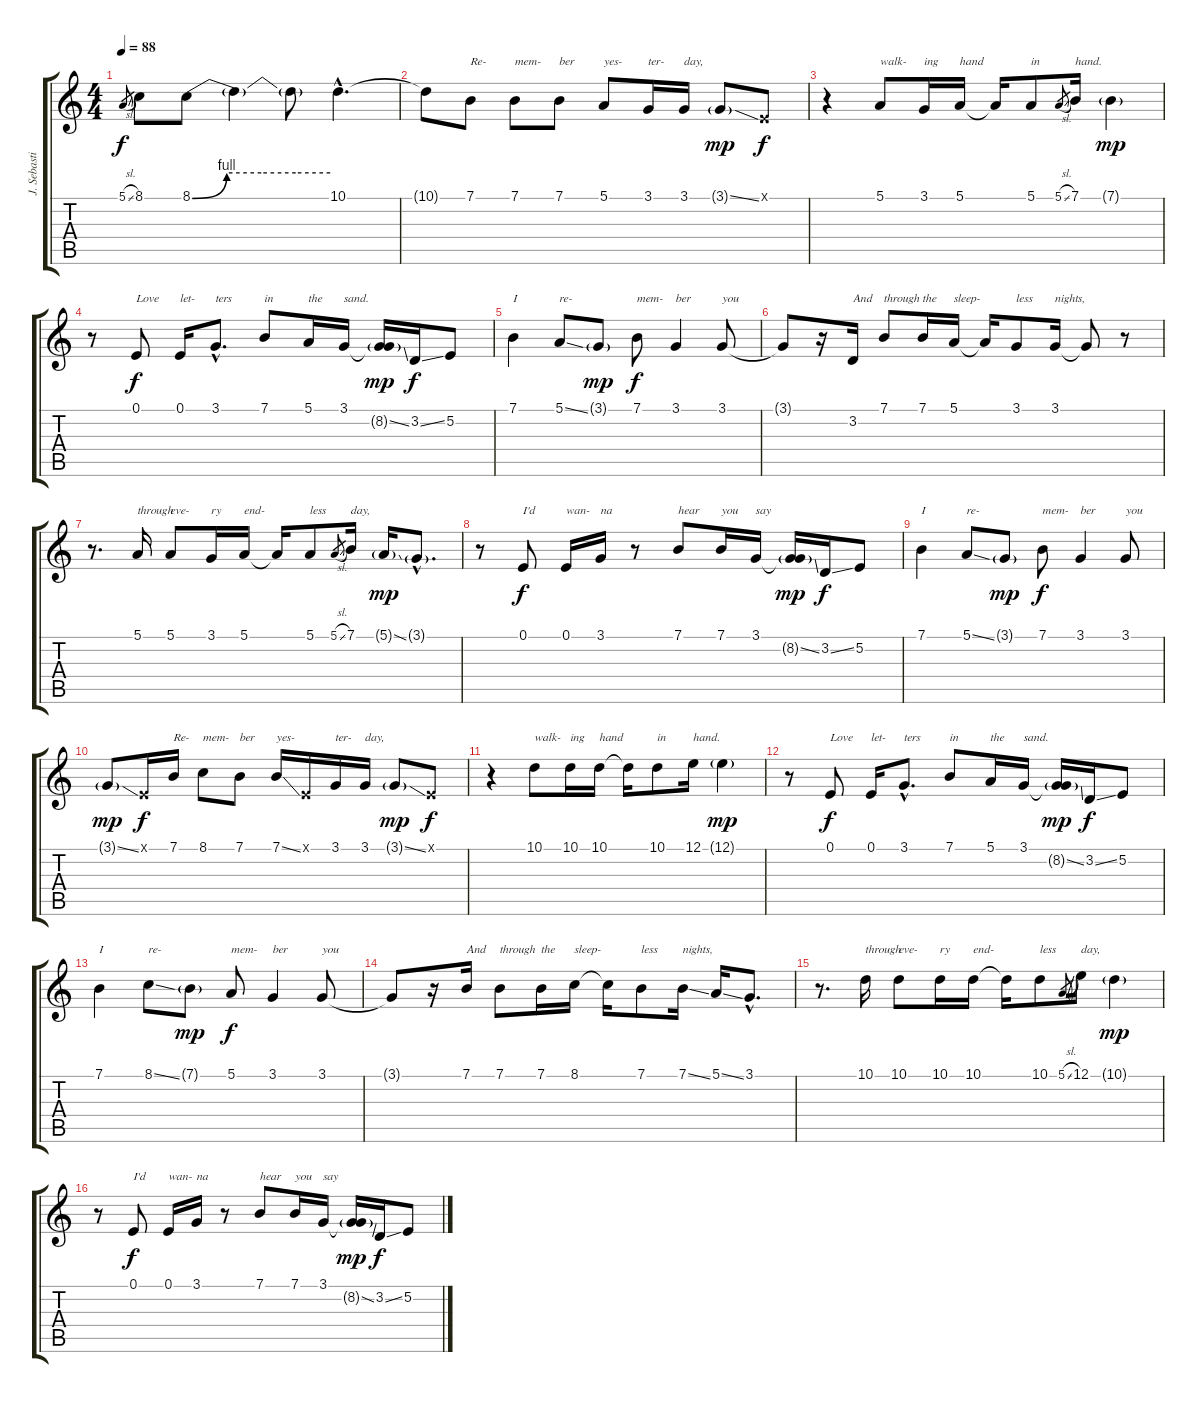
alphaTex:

\track ("J. Sebastian Bach - Vocals" "J. Sebasti") {instrument lead2sawtooth}
\staff {score tabs}
\tuning (E4 B3 G3 D3 A2 E2) {hide}
\ts (4 4)
\tempo 88
\clef g2
\ks c
5.1{sl}.8{gr dy f} 8.1.8 8.1{be (custom 0 0 15 4 30 4 45 4 60 4)}.8 8.1{t}.4 8.1{t}.8 10.1{hac}.4{d} |
10.1{t}.8 7.1.8{txt "Re-"} 7.1.8{txt "mem-"} 7.1.8{txt "ber"} 5.1.8{txt "yes-"} 3.1.16{txt "ter-"} 3.1.16{txt "day,"} 3.1{ss g}.8{dy mp} 0.1{x}.8{dy f} |
r.4 5.1.8{txt "walk-"} 3.1.16{txt "ing"} 5.1.16{txt "hand"} 5.1{t}.16 5.1.8{txt "in"} 5.1{sl}.8{gr} 7.1.16{txt "hand."} 7.1{g}.4{dy mp} |
r.8 0.1.8{txt "Love" dy f} 0.1.16{txt "let-"} 3.1{hac}.8{d txt "ters"} 7.1.8{txt "in"} 5.1.16{txt "the"} 3.1.16{txt "sand."} (3.1{t} 8.2{ss g}).16{dy mp} 3.2{ss}.16{dy f} 5.2.8 |
7.1.4{txt "I"} 5.1{ss}.8{txt "re-"} 3.1{g}.8{dy mp} 7.1.8{txt "mem-" dy f} 3.1.4{txt "ber"} 3.1.8{txt "you"} |
3.1{t}.8 r.16 3.2.16{txt "And"} 7.1.8{txt "through"} 7.1.16{txt "the"} 5.1.16{txt "sleep-"} 5.1{t}.16 3.1.8{txt "less"} 3.1.16{txt "nights,"} 3.1{t}.8 r.8 |
r.8{d} 5.1.16{txt "through"} 5.1.8{txt "eve-"} 3.1.16{txt "ry"} 5.1.16{txt "end-"} 5.1{t}.16 5.1.8{txt "less"} 5.1{sl}.8{gr} 7.1.16{txt "day,"} 5.1{ss g}.16{dy mp} 3.1{g hac}.8{d} |
r.8 0.1.8{txt "I'd" dy f} 0.1.16{txt "wan-"} 3.1.16{txt "na"} r.8 7.1.8{txt "hear"} 7.1.16{txt "you"} 3.1.16{txt "say"} (3.1{t} 8.2{ss g}).16{dy mp} 3.2{ss}.16{dy f} 5.2.8 |
7.1.4{txt "I"} 5.1{ss}.8{txt "re-"} 3.1{g}.8{dy mp} 7.1.8{txt "mem-" dy f} 3.1.4{txt "ber"} 3.1.8{txt "you"} |
3.1{ss g}.8{dy mp} 0.1{x}.16{dy f} 7.1.16{txt "Re-"} 8.1.8{txt "mem-"} 7.1.8{txt "ber"} 7.1{ss}.16{txt "yes-"} 0.1{x}.16 3.1.16{txt "ter-"} 3.1.16{txt "day,"} 3.1{ss g}.8{dy mp} 0.1{x}.8{dy f} |
r.4 10.1.8{txt "walk-"} 10.1.16{txt "ing"} 10.1.16{txt "hand"} 10.1{t}.16 10.1.8{txt "in"} 12.1.16{txt "hand."} 12.1{g}.4{dy mp} |
r.8 0.1.8{txt "Love" dy f} 0.1.16{txt "let-"} 3.1{hac}.8{d txt "ters"} 7.1.8{txt "in"} 5.1.16{txt "the"} 3.1.16{txt "sand."} (3.1{t} 8.2{ss g}).16{dy mp} 3.2{ss}.16{dy f} 5.2.8 |
7.1.4{txt "I"} 8.1{ss}.8{txt "re-"} 7.1{g}.8{dy mp} 5.1.8{txt "mem-" dy f} 3.1.4{txt "ber"} 3.1.8{txt "you"} |
3.1{t}.8 r.16 7.1.16{txt "And"} 7.1.8{txt "through"} 7.1.16{txt "the"} 8.1.16{txt "sleep-"} 8.1{t}.16 7.1.8{txt "less"} 7.1{ss}.16{txt "nights,"} 5.1{ss}.16 3.1{hac}.8{d} |
r.8{d} 10.1.16{txt "through"} 10.1.8{txt "eve-"} 10.1.16{txt "ry"} 10.1.16{txt "end-"} 10.1{t}.16 10.1.8{txt "less"} 5.1{sl}.8{gr} 12.1.16{txt "day,"} 10.1{g}.4{dy mp} |
r.8 0.1.8{txt "I'd" dy f} 0.1.16{txt "wan-"} 3.1.16{txt "na"} r.8 7.1.8{txt "hear"} 7.1.16{txt "you"} 3.1.16{txt "say"} (3.1{t} 8.2{ss g}).16{dy mp} 3.2{ss}.16{dy f} 5.2.8
